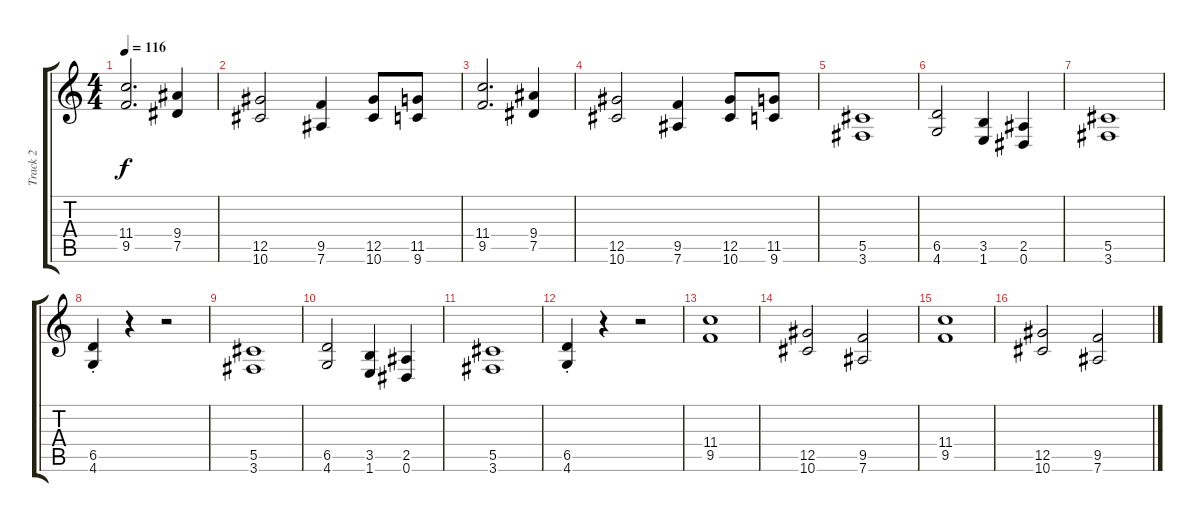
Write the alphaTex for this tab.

\track ("Track 2" "Track 2") {instrument distortionguitar}
\staff {score tabs}
\tuning (Eb4 Bb3 Gb3 Db3 Ab2 Eb2) {hide}
\ts (4 4)
\tempo 116
\clef g2
\ks c
(11.4 9.5).2{d dy f} (9.4 7.5).4 |
(12.5 10.6).2 (9.5 7.6).4 (12.5 10.6).8 (11.5 9.6).8 |
(11.4 9.5).2{d} (9.4 7.5).4 |
(12.5 10.6).2 (9.5 7.6).4 (12.5 10.6).8 (11.5 9.6).8 |
(5.5 3.6).1 |
(6.5 4.6).2 (3.5 1.6).4 (2.5 0.6).4 |
(5.5 3.6).1 |
(6.5{st} 4.6{st}).4 r.4 r.2 |
(5.5 3.6).1 |
(6.5 4.6).2 (3.5 1.6).4 (2.5 0.6).4 |
(5.5 3.6).1 |
(6.5{st} 4.6{st}).4 r.4 r.2 |
(11.4 9.5).1 |
(12.5 10.6).2 (9.5 7.6).2 |
(11.4 9.5).1 |
(12.5 10.6).2 (9.5 7.6).2
